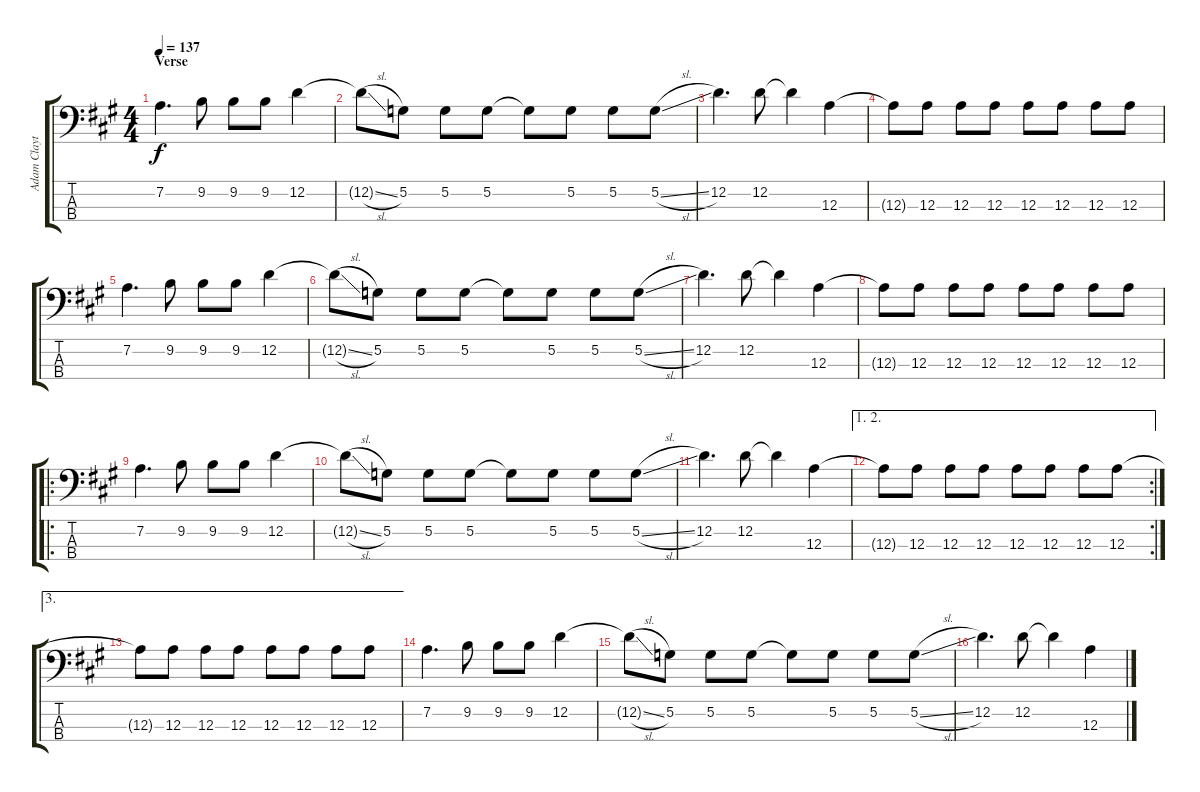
\track ("Adam Clayton" "Adam Clayt") {instrument electricbassfinger}
\staff {score tabs}
\tuning (G2 D2 A1 E1) {hide}
\ts (4 4)
\section ("" "Verse")
\tempo 137
\clef f4
\ks a
7.2.4{d dy f} 9.2.8 9.2.8 9.2.8 12.2.4 |
12.2{sl t}.8 5.2.8 5.2.8 5.2.8 5.2{t}.8 5.2.8 5.2.8 5.2{sl}.8 |
12.2.4{d} 12.2.8 12.2{t}.4 12.3.4 |
12.3{t}.8 12.3.8 12.3.8 12.3.8 12.3.8 12.3.8 12.3.8 12.3.8 |
7.2.4{d} 9.2.8 9.2.8 9.2.8 12.2.4 |
12.2{sl t}.8 5.2.8 5.2.8 5.2.8 5.2{t}.8 5.2.8 5.2.8 5.2{sl}.8 |
12.2.4{d} 12.2.8 12.2{t}.4 12.3.4 |
12.3{t}.8 12.3.8 12.3.8 12.3.8 12.3.8 12.3.8 12.3.8 12.3.8 |
\ro
7.2.4{d} 9.2.8 9.2.8 9.2.8 12.2.4 |
12.2{sl t}.8 5.2.8 5.2.8 5.2.8 5.2{t}.8 5.2.8 5.2.8 5.2{sl}.8 |
12.2.4{d} 12.2.8 12.2{t}.4 12.3.4 |
\ae (1 2)
\rc 2
12.3{t}.8 12.3.8 12.3.8 12.3.8 12.3.8 12.3.8 12.3.8 12.3.8 |
\ae 3
12.3{t}.8 12.3.8 12.3.8 12.3.8 12.3.8 12.3.8 12.3.8 12.3.8 |
7.2.4{d} 9.2.8 9.2.8 9.2.8 12.2.4 |
12.2{sl t}.8 5.2.8 5.2.8 5.2.8 5.2{t}.8 5.2.8 5.2.8 5.2{sl}.8 |
12.2.4{d} 12.2.8 12.2{t}.4 12.3.4
